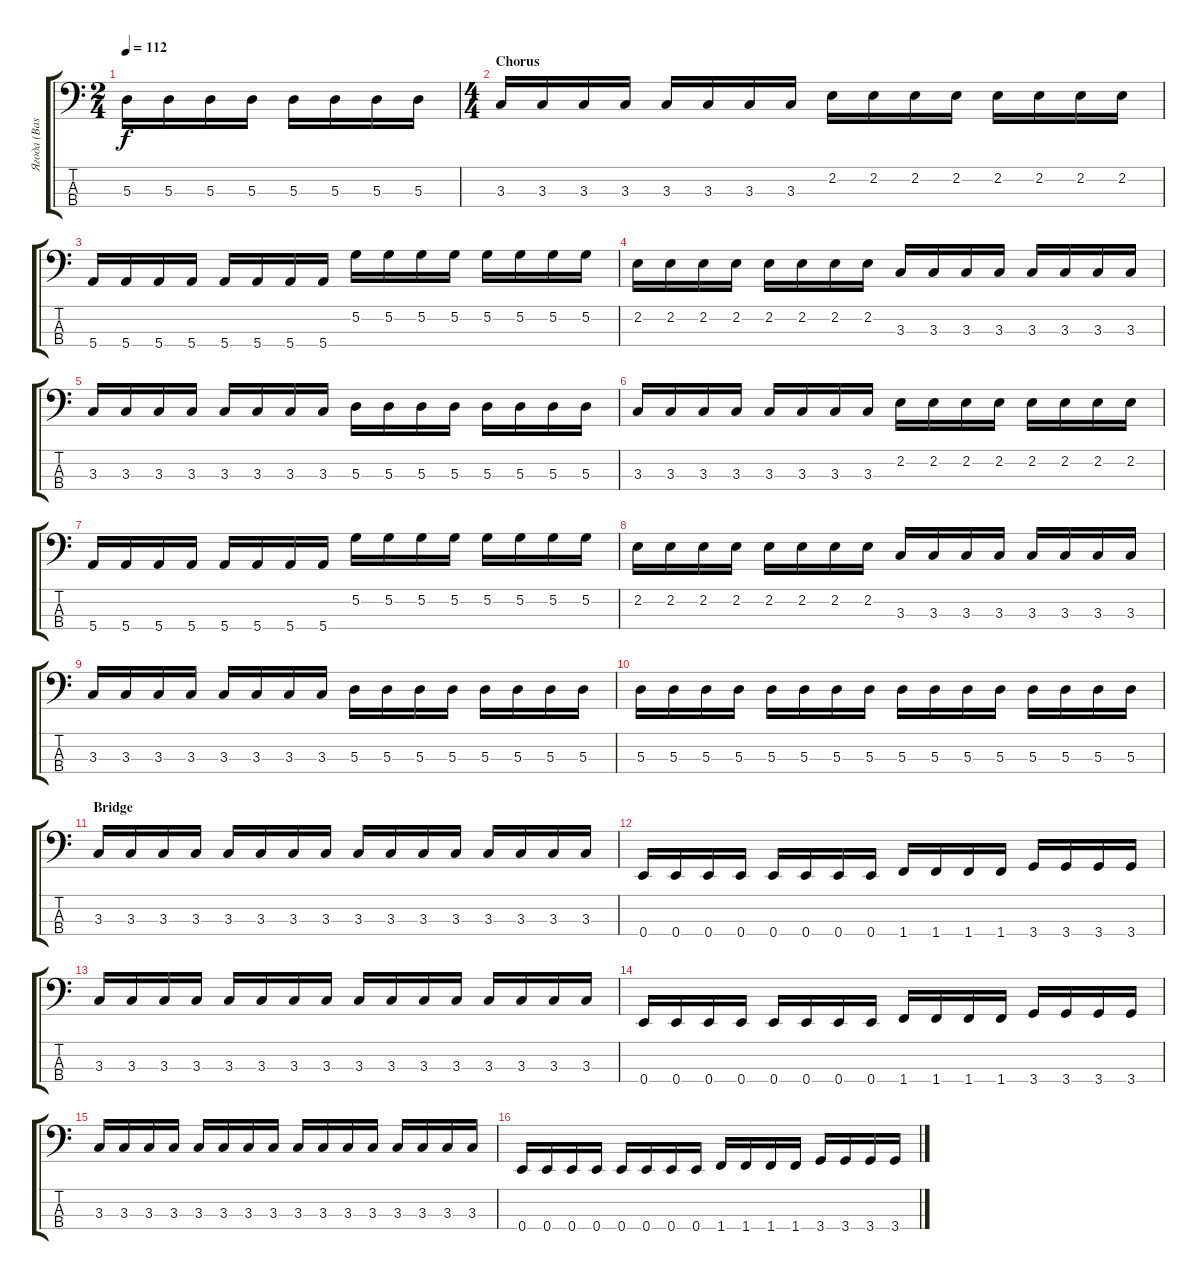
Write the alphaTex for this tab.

\track ("Ягода (Bass)" "Ягода (Bas") {instrument electricbassfinger}
\staff {score tabs}
\tuning (G2 D2 A1 E1) {hide}
\ts (2 4)
\tempo 112
\clef f4
\ks c
5.3.16{dy f} 5.3.16 5.3.16 5.3.16 5.3.16 5.3.16 5.3.16 5.3.16 |
\ts (4 4)
\section ("" "Chorus")
3.3.16 3.3.16 3.3.16 3.3.16 3.3.16 3.3.16 3.3.16 3.3.16 2.2.16 2.2.16 2.2.16 2.2.16 2.2.16 2.2.16 2.2.16 2.2.16 |
5.4.16 5.4.16 5.4.16 5.4.16 5.4.16 5.4.16 5.4.16 5.4.16 5.2.16 5.2.16 5.2.16 5.2.16 5.2.16 5.2.16 5.2.16 5.2.16 |
2.2.16 2.2.16 2.2.16 2.2.16 2.2.16 2.2.16 2.2.16 2.2.16 3.3.16 3.3.16 3.3.16 3.3.16 3.3.16 3.3.16 3.3.16 3.3.16 |
3.3.16 3.3.16 3.3.16 3.3.16 3.3.16 3.3.16 3.3.16 3.3.16 5.3.16 5.3.16 5.3.16 5.3.16 5.3.16 5.3.16 5.3.16 5.3.16 |
3.3.16 3.3.16 3.3.16 3.3.16 3.3.16 3.3.16 3.3.16 3.3.16 2.2.16 2.2.16 2.2.16 2.2.16 2.2.16 2.2.16 2.2.16 2.2.16 |
5.4.16 5.4.16 5.4.16 5.4.16 5.4.16 5.4.16 5.4.16 5.4.16 5.2.16 5.2.16 5.2.16 5.2.16 5.2.16 5.2.16 5.2.16 5.2.16 |
2.2.16 2.2.16 2.2.16 2.2.16 2.2.16 2.2.16 2.2.16 2.2.16 3.3.16 3.3.16 3.3.16 3.3.16 3.3.16 3.3.16 3.3.16 3.3.16 |
3.3.16 3.3.16 3.3.16 3.3.16 3.3.16 3.3.16 3.3.16 3.3.16 5.3.16 5.3.16 5.3.16 5.3.16 5.3.16 5.3.16 5.3.16 5.3.16 |
5.3.16 5.3.16 5.3.16 5.3.16 5.3.16 5.3.16 5.3.16 5.3.16 5.3.16 5.3.16 5.3.16 5.3.16 5.3.16 5.3.16 5.3.16 5.3.16 |
\section ("" "Bridge")
3.3.16 3.3.16 3.3.16 3.3.16 3.3.16 3.3.16 3.3.16 3.3.16 3.3.16 3.3.16 3.3.16 3.3.16 3.3.16 3.3.16 3.3.16 3.3.16 |
0.4.16 0.4.16 0.4.16 0.4.16 0.4.16 0.4.16 0.4.16 0.4.16 1.4.16 1.4.16 1.4.16 1.4.16 3.4.16 3.4.16 3.4.16 3.4.16 |
3.3.16 3.3.16 3.3.16 3.3.16 3.3.16 3.3.16 3.3.16 3.3.16 3.3.16 3.3.16 3.3.16 3.3.16 3.3.16 3.3.16 3.3.16 3.3.16 |
0.4.16 0.4.16 0.4.16 0.4.16 0.4.16 0.4.16 0.4.16 0.4.16 1.4.16 1.4.16 1.4.16 1.4.16 3.4.16 3.4.16 3.4.16 3.4.16 |
3.3.16 3.3.16 3.3.16 3.3.16 3.3.16 3.3.16 3.3.16 3.3.16 3.3.16 3.3.16 3.3.16 3.3.16 3.3.16 3.3.16 3.3.16 3.3.16 |
0.4.16 0.4.16 0.4.16 0.4.16 0.4.16 0.4.16 0.4.16 0.4.16 1.4.16 1.4.16 1.4.16 1.4.16 3.4.16 3.4.16 3.4.16 3.4.16
